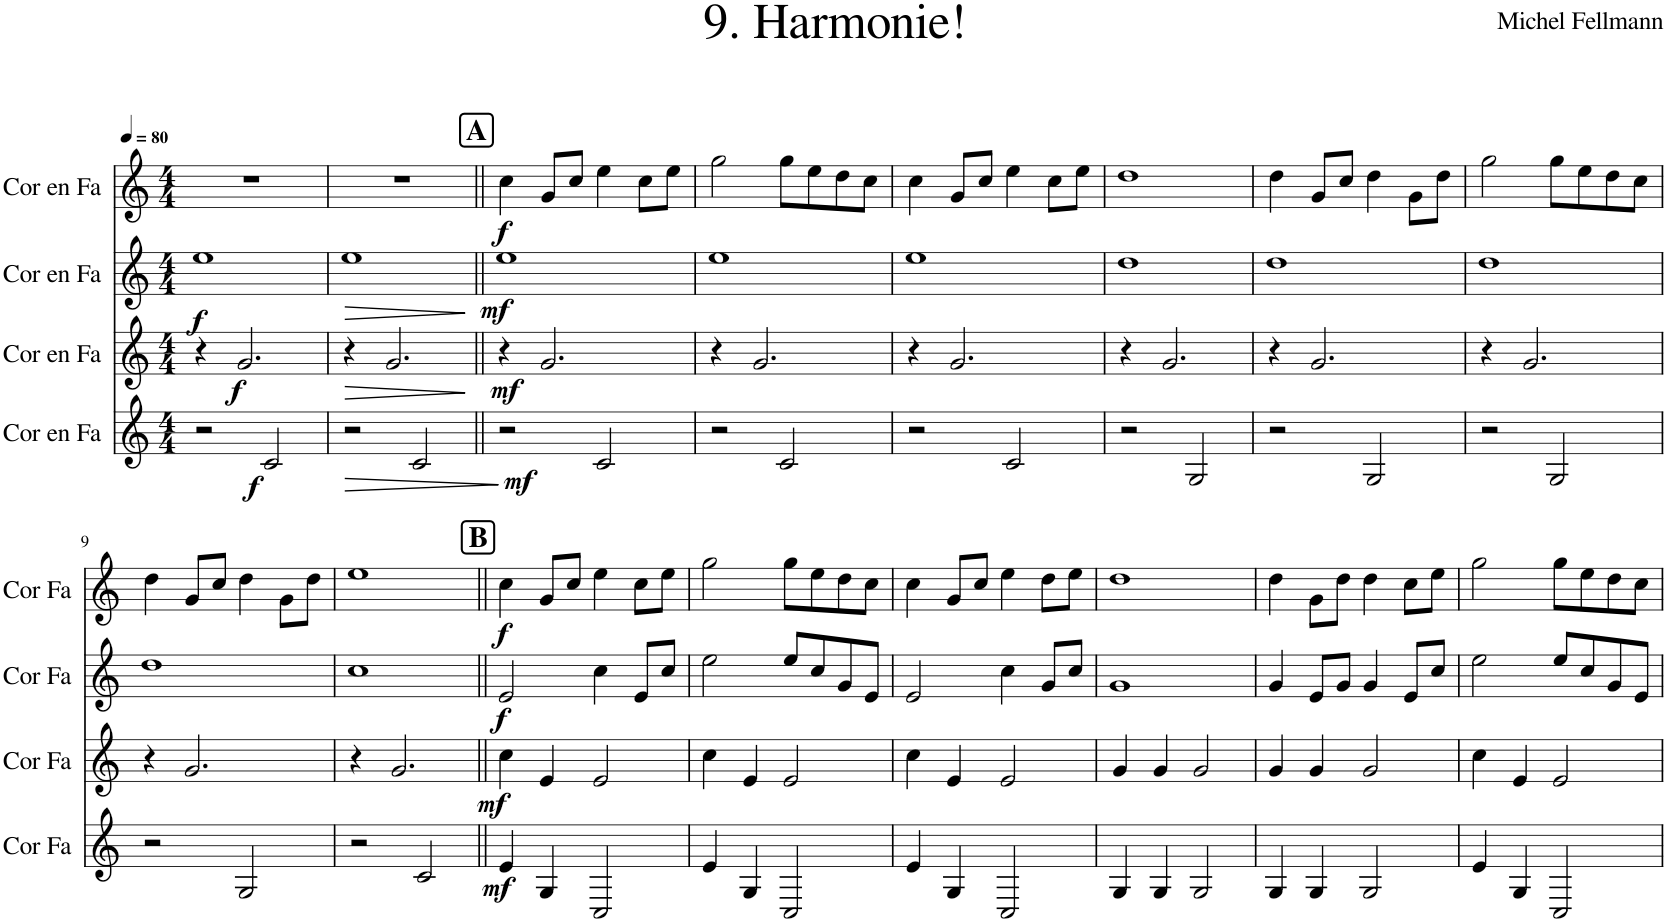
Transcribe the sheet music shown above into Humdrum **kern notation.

**kern	**dynam	**kern	**dynam	**kern	**dynam	**kern	**dynam
*part4	*part4	*part3	*part3	*part2	*part2	*part1	*part1
*staff4	*staff4	*staff3	*staff3	*staff2	*staff2	*staff1	*staff1
*I"Cor en Fa	*	*I"Cor en Fa	*	*I"Cor en Fa	*	*I"Cor en Fa	*
*I'Cor Fa	*	*I'Cor Fa	*	*I'Cor Fa	*	*I'Cor Fa	*
*clefG2	*	*clefG2	*	*clefG2	*	*clefG2	*
*Trd4c7	*	*Trd4c7	*	*Trd4c7	*	*Trd4c7	*
*k[]	*	*k[]	*	*k[]	*	*k[]	*
*M4/4	*	*M4/4	*	*M4/4	*	*M4/4	*
*MM80	*	*MM80	*	*MM80	*	*MM80	*
=1	=1	=1	=1	=1	=1	=1	=1
!	!	!	!	!	!LO:DY:b	!	!
2r	.	4r	.	1ee	f	1r	.
!	!	!	!LO:DY:b	!	!	!	!
.	.	2.g/	f	.	.	.	.
!	!LO:DY:b	!	!	!	!	!	!
2c/	f	.	.	.	.	.	.
=2	=2	=2	=2	=2	=2	=2	=2
!	!LO:HP:b	!	!LO:HP:b	!	!LO:HP:b	!	!
2r	>	4r	>	1ee	>	1r	.
.	.	2.g/	.	.	.	.	.
2c/	.	.	.	.	.	.	.
.	]	.	]	.	]	.	.
!!LO:REH:place=s1:a:B:cj:fs=14:t=A
=3||	=3||	=3||	=3||	=3||	=3||	=3||	=3||
!	!LO:DY:b	!	!LO:DY:b	!	!LO:DY:b	!	!LO:DY:b
2r	mf	4r	mf	1ee	mf	4cc\	f
.	.	2.g/	.	.	.	8g/L	.
.	.	.	.	.	.	8cc/J	.
2c/	.	.	.	.	.	4ee\	.
.	.	.	.	.	.	8cc\L	.
.	.	.	.	.	.	8ee\J	.
=4	=4	=4	=4	=4	=4	=4	=4
2r	.	4r	.	1ee	.	2gg\	.
.	.	2.g/	.	.	.	.	.
2c/	.	.	.	.	.	8gg\L	.
.	.	.	.	.	.	8ee\	.
.	.	.	.	.	.	8dd\	.
.	.	.	.	.	.	8cc\J	.
=5	=5	=5	=5	=5	=5	=5	=5
2r	.	4r	.	1ee	.	4cc\	.
.	.	2.g/	.	.	.	8g/L	.
.	.	.	.	.	.	8cc/J	.
2c/	.	.	.	.	.	4ee\	.
.	.	.	.	.	.	8cc\L	.
.	.	.	.	.	.	8ee\J	.
=6	=6	=6	=6	=6	=6	=6	=6
2r	.	4r	.	1dd	.	1dd	.
.	.	2.g/	.	.	.	.	.
2G/	.	.	.	.	.	.	.
=7	=7	=7	=7	=7	=7	=7	=7
2r	.	4r	.	1dd	.	4dd\	.
.	.	2.g/	.	.	.	8g/L	.
.	.	.	.	.	.	8cc/J	.
2G/	.	.	.	.	.	4dd\	.
.	.	.	.	.	.	8g\L	.
.	.	.	.	.	.	8dd\J	.
=8	=8	=8	=8	=8	=8	=8	=8
2r	.	4r	.	1dd	.	2gg\	.
.	.	2.g/	.	.	.	.	.
2G/	.	.	.	.	.	8gg\L	.
.	.	.	.	.	.	8ee\	.
.	.	.	.	.	.	8dd\	.
.	.	.	.	.	.	8cc\J	.
!!LO:LB:g=z
=9	=9	=9	=9	=9	=9	=9	=9
2r	.	4r	.	1dd	.	4dd\	.
.	.	2.g/	.	.	.	8g/L	.
.	.	.	.	.	.	8cc/J	.
2G/	.	.	.	.	.	4dd\	.
.	.	.	.	.	.	8g\L	.
.	.	.	.	.	.	8dd\J	.
=10	=10	=10	=10	=10	=10	=10	=10
2r	.	4r	.	1cc	.	1ee	.
.	.	2.g/	.	.	.	.	.
2c/	.	.	.	.	.	.	.
!!LO:REH:place=s1:a:B:cj:fs=14:t=B
=11||	=11||	=11||	=11||	=11||	=11||	=11||	=11||
!	!LO:DY:b	!	!LO:DY:b	!	!LO:DY:b	!	!LO:DY:b
4e/	mf	4cc\	mf	2e/	f	4cc\	f
4G/	.	4e/	.	.	.	8g/L	.
.	.	.	.	.	.	8cc/J	.
2C/	.	2e/	.	4cc\	.	4ee\	.
.	.	.	.	8e/L	.	8cc\L	.
.	.	.	.	8cc/J	.	8ee\J	.
=12	=12	=12	=12	=12	=12	=12	=12
4e/	.	4cc\	.	2ee\	.	2gg\	.
4G/	.	4e/	.	.	.	.	.
2C/	.	2e/	.	8ee/L	.	8gg\L	.
.	.	.	.	8cc/	.	8ee\	.
.	.	.	.	8g/	.	8dd\	.
.	.	.	.	8e/J	.	8cc\J	.
=13	=13	=13	=13	=13	=13	=13	=13
4e/	.	4cc\	.	2e/	.	4cc\	.
4G/	.	4e/	.	.	.	8g/L	.
.	.	.	.	.	.	8cc/J	.
2C/	.	2e/	.	4cc\	.	4ee\	.
.	.	.	.	8g/L	.	8dd\L	.
.	.	.	.	8cc/J	.	8ee\J	.
=14	=14	=14	=14	=14	=14	=14	=14
4G/	.	4g/	.	1g	.	1dd	.
4G/	.	4g/	.	.	.	.	.
2G/	.	2g/	.	.	.	.	.
=15	=15	=15	=15	=15	=15	=15	=15
4G/	.	4g/	.	4g/	.	4dd\	.
4G/	.	4g/	.	8e/L	.	8g\L	.
.	.	.	.	8g/J	.	8dd\J	.
2G/	.	2g/	.	4g/	.	4dd\	.
.	.	.	.	8e/L	.	8cc\L	.
.	.	.	.	8cc/J	.	8ee\J	.
=16	=16	=16	=16	=16	=16	=16	=16
4e/	.	4cc\	.	2ee\	.	2gg\	.
4G/	.	4e/	.	.	.	.	.
2C/	.	2e/	.	8ee/L	.	8gg\L	.
.	.	.	.	8cc/	.	8ee\	.
.	.	.	.	8g/	.	8dd\	.
.	.	.	.	8e/J	.	8cc\J	.
=	=	=	=	=	=	=	=
*-	*-	*-	*-	*-	*-	*-	*-
